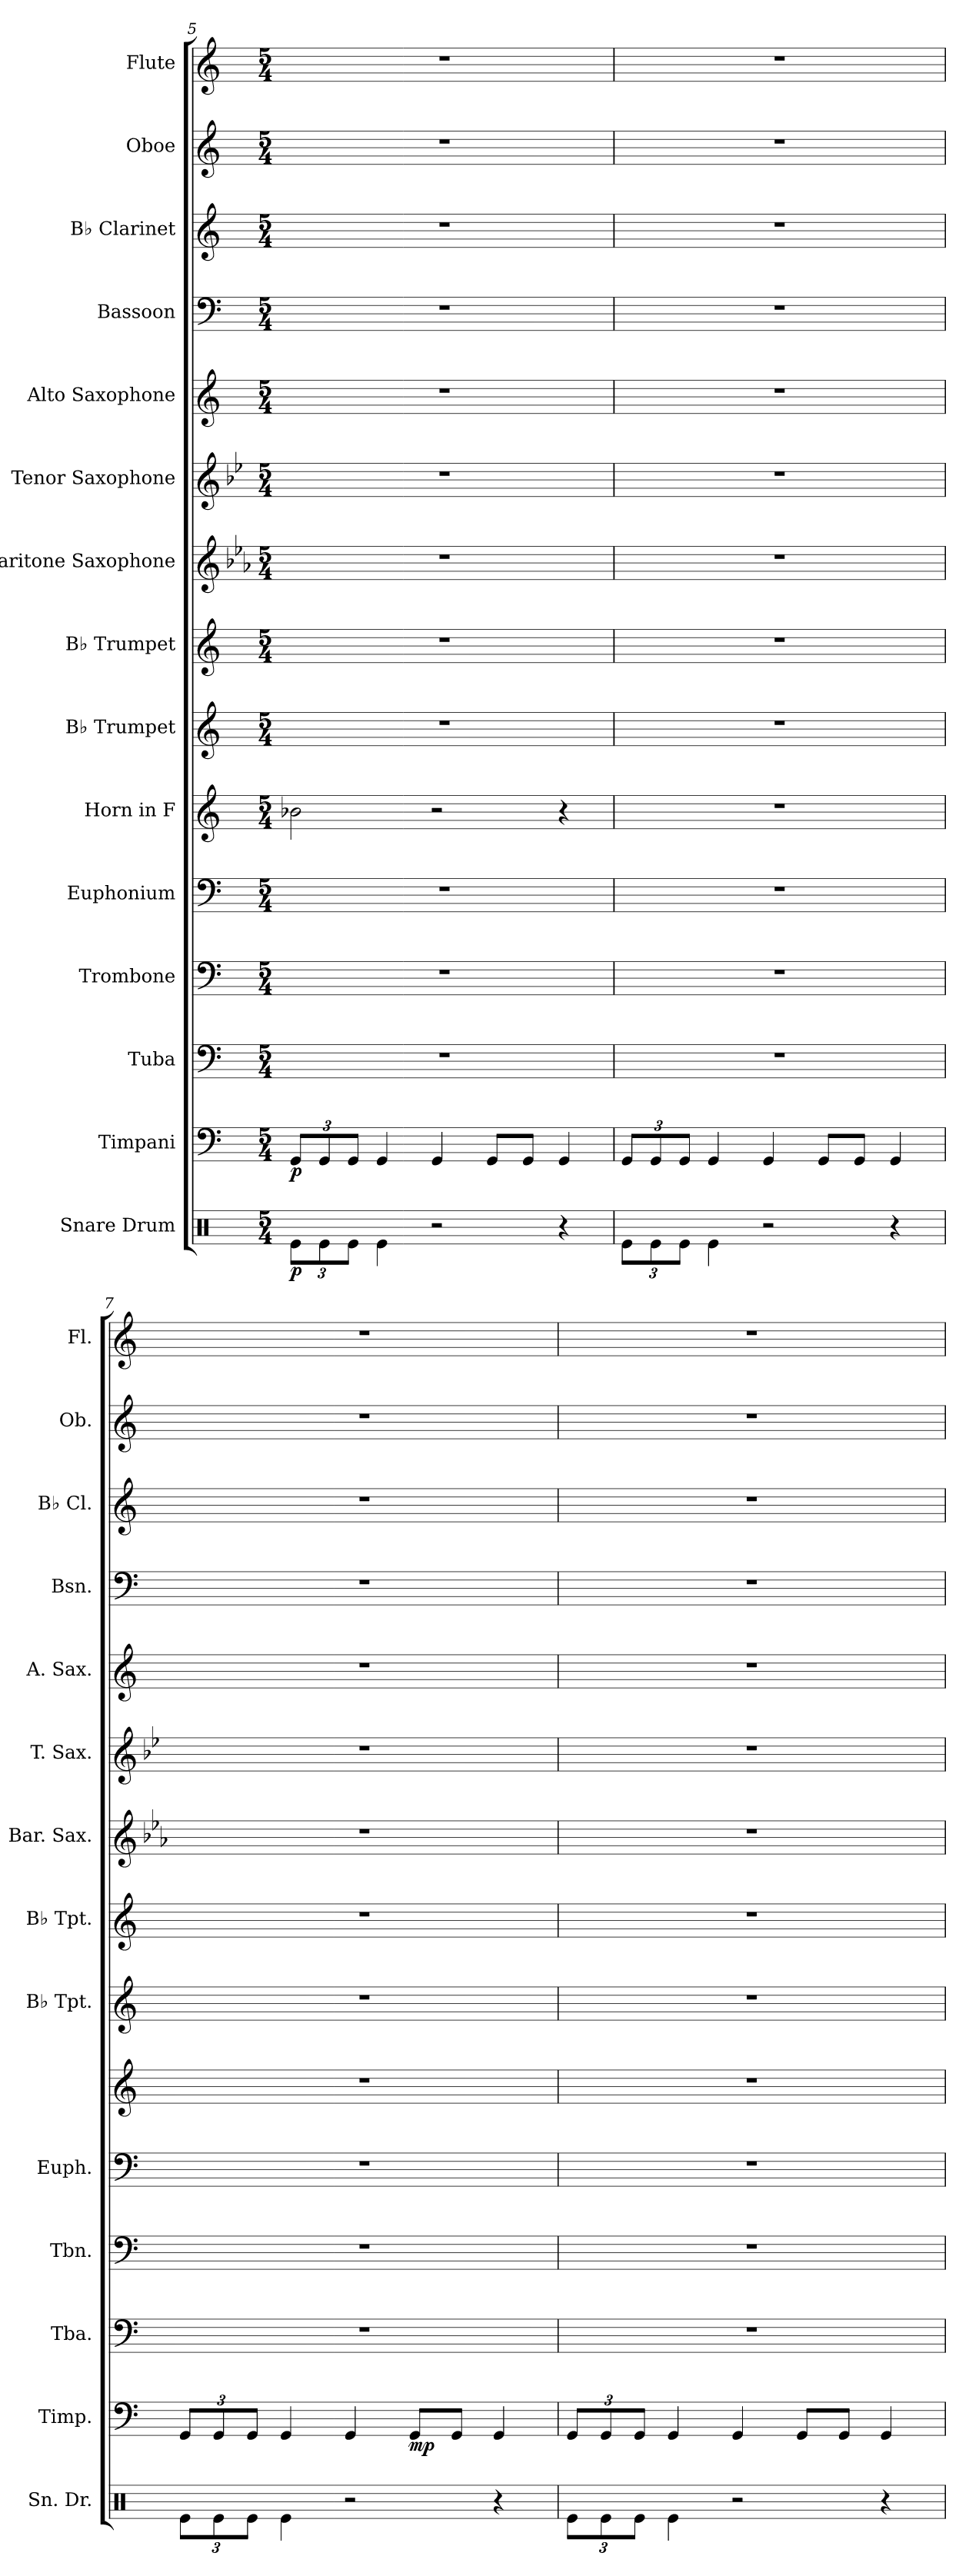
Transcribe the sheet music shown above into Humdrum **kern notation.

**kern	**dynam	**kern	**dynam	**kern	**kern	**kern	**kern	**kern	**kern	**kern	**kern	**kern	**kern	**kern	**kern	**kern
*part15	*part15	*part14	*part14	*part13	*part12	*part11	*part10	*part9	*part8	*part7	*part6	*part5	*part4	*part3	*part2	*part1
*staff15	*staff15	*staff14	*staff14	*staff13	*staff12	*staff11	*staff10	*staff9	*staff8	*staff7	*staff6	*staff5	*staff4	*staff3	*staff2	*staff1
*I"Snare Drum	*	*I"Timpani	*	*I"Tuba	*I"Trombone	*I"Euphonium	*I"Horn in F	*I"B♭ Trumpet	*I"B♭ Trumpet	*I"Baritone Saxophone	*I"Tenor Saxophone	*I"Alto Saxophone	*I"Bassoon	*I"B♭ Clarinet	*I"Oboe	*I"Flute
*I'Sn. Dr.	*	*I'Timp.	*	*I'Tba.	*I'Tbn.	*I'Euph.	*	*I'B♭ Tpt.	*I'B♭ Tpt.	*I'Bar. Sax.	*I'T. Sax.	*I'A. Sax.	*I'Bsn.	*I'B♭ Cl.	*I'Ob.	*I'Fl.
*clefX	*	*clefF4	*	*clefF4	*clefF4	*clefF4	*clefG2	*clefG2	*clefG2	*clefG2	*clefG2	*clefG2	*clefF4	*clefG2	*clefG2	*clefG2
*	*	*	*	*	*	*	*ITrd4c7	*ITrd1c2	*ITrd1c2	*ITrd12c21	*ITrd8c14	*ITrd5c9	*	*ITrd1c2	*	*
*k[]	*	*k[]	*	*k[]	*k[]	*k[]	*k[b-]	*k[b-e-]	*k[b-e-]	*k[b-e-a-]	*k[b-e-]	*k[b-e-a-]	*k[]	*k[b-e-]	*k[]	*k[]
*M5/4	*	*M5/4	*	*M5/4	*M5/4	*M5/4	*M5/4	*M5/4	*M5/4	*M5/4	*M5/4	*M5/4	*M5/4	*M5/4	*M5/4	*M5/4
*MM140	*	*MM140	*	*MM140	*MM140	*MM140	*MM140	*MM140	*MM140	*MM140	*MM140	*MM140	*MM140	*MM140	*MM140	*MM140
*Xbrackettup	*	*Xbrackettup	*	*	*	*	*	*	*	*	*	*	*	*	*	*
=5	=5	=5	=5	=5	=5	=5	=5	=5	=5	=5	=5	=5	=5	=5	=5	=5
!	!LO:DY:b	!	!LO:DY:b	!	!	!	!	!	!	!	!	!	!	!	!	!
12Re\L	p	12GG/L	p	4%5r	4%5r	4%5r	2e-X\	4%5r	4%5r	4%5r	4%5r	4%5r	4%5r	4%5r	4%5r	4%5r
12Re\	.	12GG/	.	.	.	.	.	.	.	.	.	.	.	.	.	.
12Re\J	.	12GG/J	.	.	.	.	.	.	.	.	.	.	.	.	.	.
4Re\	.	4GG/	.	.	.	.	.	.	.	.	.	.	.	.	.	.
2r	.	4GG/	.	.	.	.	2r	.	.	.	.	.	.	.	.	.
.	.	8GG/L	.	.	.	.	.	.	.	.	.	.	.	.	.	.
.	.	8GG/J	.	.	.	.	.	.	.	.	.	.	.	.	.	.
4r	.	4GG/	.	.	.	.	4r	.	.	.	.	.	.	.	.	.
!!LO:PB:g=z
=6	=6	=6	=6	=6	=6	=6	=6	=6	=6	=6	=6	=6	=6	=6	=6	=6
12Re\L	.	12GG/L	.	4%5r	4%5r	4%5r	4%5r	4%5r	4%5r	4%5r	4%5r	4%5r	4%5r	4%5r	4%5r	4%5r
12Re\	.	12GG/	.	.	.	.	.	.	.	.	.	.	.	.	.	.
12Re\J	.	12GG/J	.	.	.	.	.	.	.	.	.	.	.	.	.	.
4Re\	.	4GG/	.	.	.	.	.	.	.	.	.	.	.	.	.	.
2r	.	4GG/	.	.	.	.	.	.	.	.	.	.	.	.	.	.
.	.	8GG/L	.	.	.	.	.	.	.	.	.	.	.	.	.	.
.	.	8GG/J	.	.	.	.	.	.	.	.	.	.	.	.	.	.
4r	.	4GG/	.	.	.	.	.	.	.	.	.	.	.	.	.	.
=7	=7	=7	=7	=7	=7	=7	=7	=7	=7	=7	=7	=7	=7	=7	=7	=7
12Re\L	.	12GG/L	.	4%5r	4%5r	4%5r	4%5r	4%5r	4%5r	4%5r	4%5r	4%5r	4%5r	4%5r	4%5r	4%5r
12Re\	.	12GG/	.	.	.	.	.	.	.	.	.	.	.	.	.	.
12Re\J	.	12GG/J	.	.	.	.	.	.	.	.	.	.	.	.	.	.
4Re\	.	4GG/	.	.	.	.	.	.	.	.	.	.	.	.	.	.
2r	.	4GG/	.	.	.	.	.	.	.	.	.	.	.	.	.	.
!	!	!	!LO:DY:b	!	!	!	!	!	!	!	!	!	!	!	!	!
.	.	8GG/L	mp	.	.	.	.	.	.	.	.	.	.	.	.	.
.	.	8GG/J	.	.	.	.	.	.	.	.	.	.	.	.	.	.
4r	.	4GG/	.	.	.	.	.	.	.	.	.	.	.	.	.	.
=8	=8	=8	=8	=8	=8	=8	=8	=8	=8	=8	=8	=8	=8	=8	=8	=8
12Re\L	.	12GG/L	.	4%5r	4%5r	4%5r	4%5r	4%5r	4%5r	4%5r	4%5r	4%5r	4%5r	4%5r	4%5r	4%5r
12Re\	.	12GG/	.	.	.	.	.	.	.	.	.	.	.	.	.	.
12Re\J	.	12GG/J	.	.	.	.	.	.	.	.	.	.	.	.	.	.
4Re\	.	4GG/	.	.	.	.	.	.	.	.	.	.	.	.	.	.
2r	.	4GG/	.	.	.	.	.	.	.	.	.	.	.	.	.	.
.	.	8GG/L	.	.	.	.	.	.	.	.	.	.	.	.	.	.
.	.	8GG/J	.	.	.	.	.	.	.	.	.	.	.	.	.	.
4r	.	4GG/	.	.	.	.	.	.	.	.	.	.	.	.	.	.
=	=	=	=	=	=	=	=	=	=	=	=	=	=	=	=	=
*-	*-	*-	*-	*-	*-	*-	*-	*-	*-	*-	*-	*-	*-	*-	*-	*-
